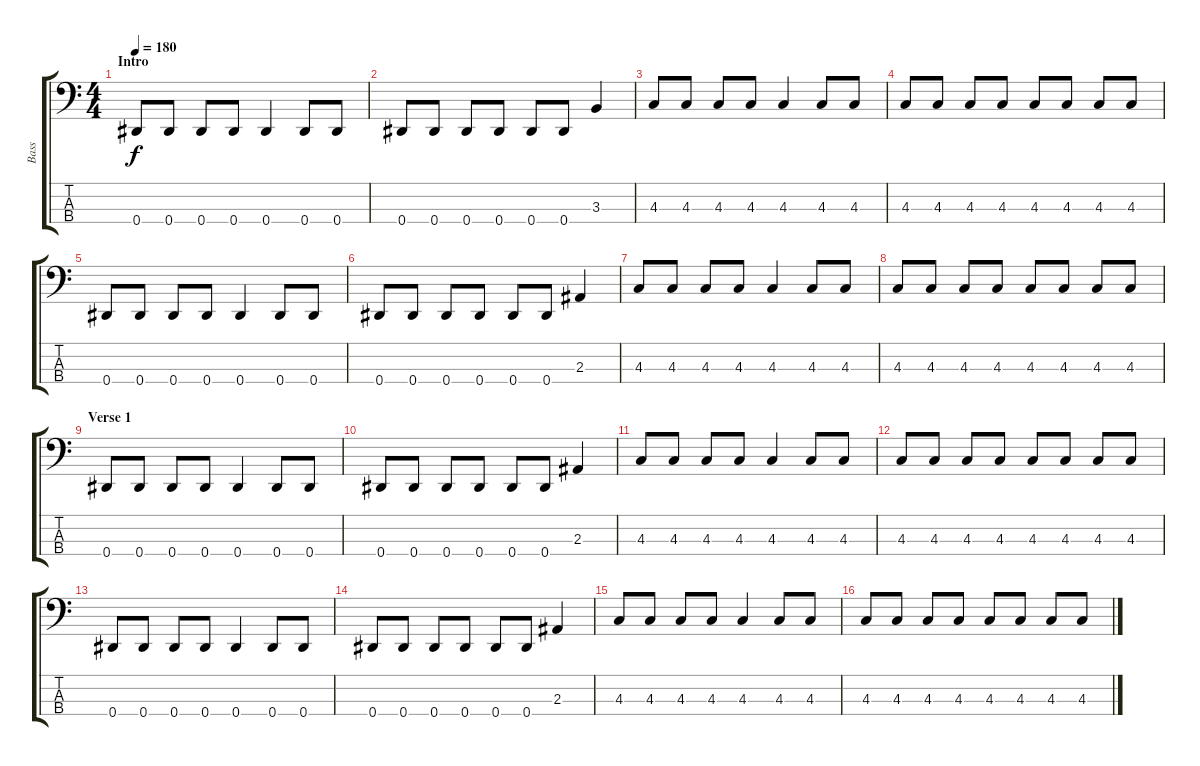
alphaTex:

\track ("Bass" "Bass") {instrument electricbasspick}
\staff {score tabs}
\tuning (Gb2 Db2 Ab1 Eb1) {hide}
\ts (4 4)
\section ("" "Intro")
\tempo 180
\clef f4
\ks c
0.4.8{dy f instrument electricbasspick} 0.4.8 0.4.8 0.4.8 0.4.4 0.4.8 0.4.8 |
0.4.8 0.4.8 0.4.8 0.4.8 0.4.8 0.4.8 3.3.4 |
4.3.8 4.3.8 4.3.8 4.3.8 4.3.4 4.3.8 4.3.8 |
4.3.8 4.3.8 4.3.8 4.3.8 4.3.8 4.3.8 4.3.8 4.3.8 |
0.4.8 0.4.8 0.4.8 0.4.8 0.4.4 0.4.8 0.4.8 |
0.4.8 0.4.8 0.4.8 0.4.8 0.4.8 0.4.8 2.3.4 |
4.3.8 4.3.8 4.3.8 4.3.8 4.3.4 4.3.8 4.3.8 |
4.3.8 4.3.8 4.3.8 4.3.8 4.3.8 4.3.8 4.3.8 4.3.8 |
\section ("" "Verse 1")
0.4.8 0.4.8 0.4.8 0.4.8 0.4.4 0.4.8 0.4.8 |
0.4.8 0.4.8 0.4.8 0.4.8 0.4.8 0.4.8 2.3.4 |
4.3.8 4.3.8 4.3.8 4.3.8 4.3.4 4.3.8 4.3.8 |
4.3.8 4.3.8 4.3.8 4.3.8 4.3.8 4.3.8 4.3.8 4.3.8 |
0.4.8 0.4.8 0.4.8 0.4.8 0.4.4 0.4.8 0.4.8 |
0.4.8 0.4.8 0.4.8 0.4.8 0.4.8 0.4.8 2.3.4 |
4.3.8 4.3.8 4.3.8 4.3.8 4.3.4 4.3.8 4.3.8 |
4.3.8 4.3.8 4.3.8 4.3.8 4.3.8 4.3.8 4.3.8 4.3.8
